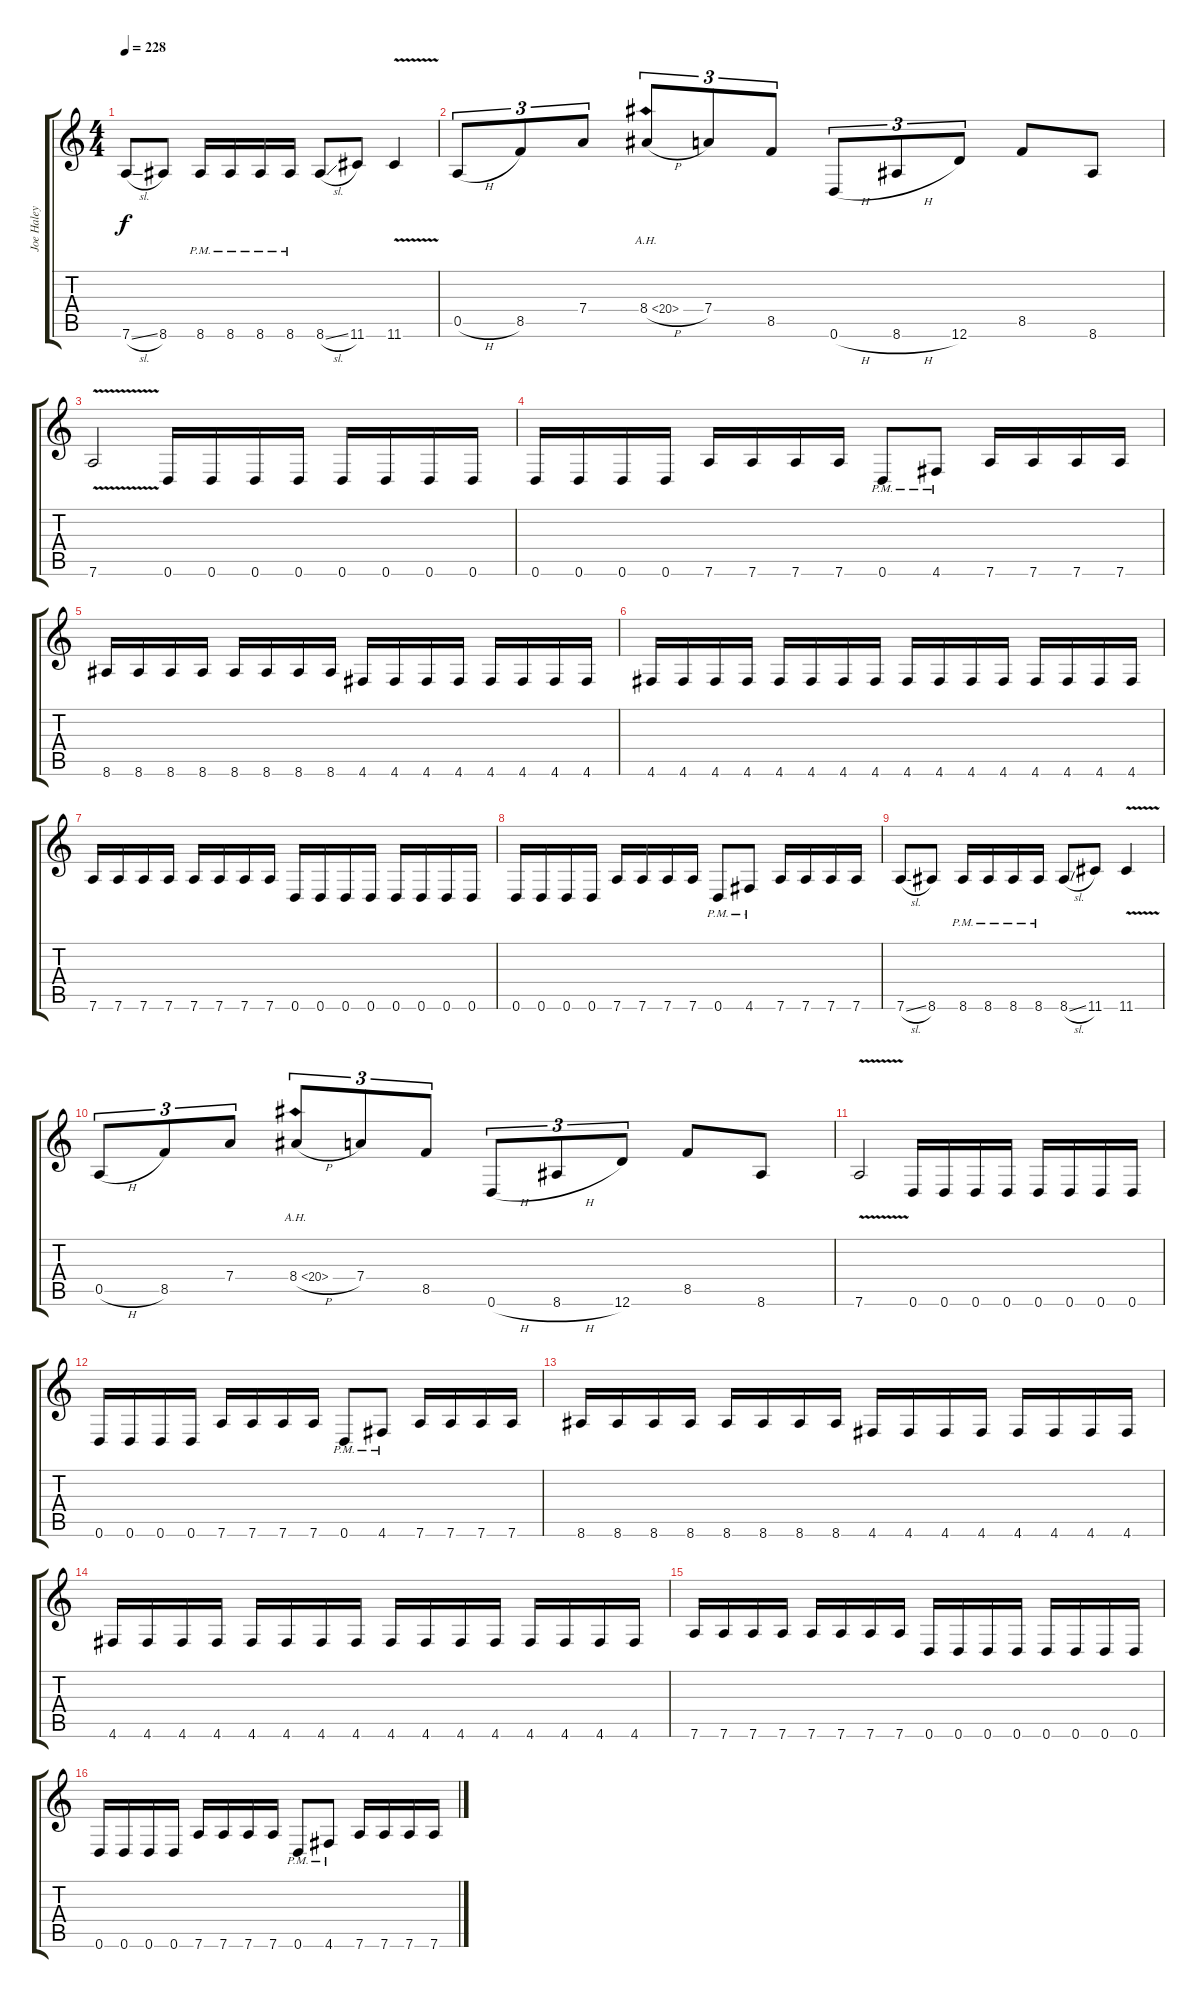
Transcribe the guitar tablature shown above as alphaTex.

\track ("Joe Haley" "Joe Haley") {instrument distortionguitar}
\staff {score tabs}
\tuning (E4 B3 G3 D3 A2 D2) {hide}
\ts (4 4)
\tempo 228
\clef g2
\ks c
7.6{sl}.8{dy f} 8.6.8 8.6{pm}.16 8.6{pm}.16 8.6{pm}.16 8.6{pm}.16 8.6{sl}.8 11.6.8 11.6{v}.4 |
0.5{h}.8{tu (3 2)} 8.5.8{tu (3 2)} 7.4.8{tu (3 2)} 8.4{ah 12 h}.8{tu (3 2)} 7.4.8{tu (3 2)} 8.5.8{tu (3 2)} 0.6{h}.8{tu (3 2)} 8.6{h}.8{tu (3 2)} 12.6.8{tu (3 2)} 8.5.8 8.6.8 |
7.6{v}.2 0.6.16 0.6.16 0.6.16 0.6.16 0.6.16 0.6.16 0.6.16 0.6.16 |
0.6.16 0.6.16 0.6.16 0.6.16 7.6.16 7.6.16 7.6.16 7.6.16 0.6{pm}.8 4.6{pm}.8 7.6.16 7.6.16 7.6.16 7.6.16 |
8.6.16 8.6.16 8.6.16 8.6.16 8.6.16 8.6.16 8.6.16 8.6.16 4.6.16 4.6.16 4.6.16 4.6.16 4.6.16 4.6.16 4.6.16 4.6.16 |
4.6.16 4.6.16 4.6.16 4.6.16 4.6.16 4.6.16 4.6.16 4.6.16 4.6.16 4.6.16 4.6.16 4.6.16 4.6.16 4.6.16 4.6.16 4.6.16 |
7.6.16 7.6.16 7.6.16 7.6.16 7.6.16 7.6.16 7.6.16 7.6.16 0.6.16 0.6.16 0.6.16 0.6.16 0.6.16 0.6.16 0.6.16 0.6.16 |
0.6.16 0.6.16 0.6.16 0.6.16 7.6.16 7.6.16 7.6.16 7.6.16 0.6{pm}.8 4.6{pm}.8 7.6.16 7.6.16 7.6.16 7.6.16 |
7.6{sl}.8 8.6.8 8.6{pm}.16 8.6{pm}.16 8.6{pm}.16 8.6{pm}.16 8.6{sl}.8 11.6.8 11.6{v}.4 |
0.5{h}.8{tu (3 2)} 8.5.8{tu (3 2)} 7.4.8{tu (3 2)} 8.4{ah 12 h}.8{tu (3 2)} 7.4.8{tu (3 2)} 8.5.8{tu (3 2)} 0.6{h}.8{tu (3 2)} 8.6{h}.8{tu (3 2)} 12.6.8{tu (3 2)} 8.5.8 8.6.8 |
7.6{v}.2 0.6.16 0.6.16 0.6.16 0.6.16 0.6.16 0.6.16 0.6.16 0.6.16 |
0.6.16 0.6.16 0.6.16 0.6.16 7.6.16 7.6.16 7.6.16 7.6.16 0.6{pm}.8 4.6{pm}.8 7.6.16 7.6.16 7.6.16 7.6.16 |
8.6.16 8.6.16 8.6.16 8.6.16 8.6.16 8.6.16 8.6.16 8.6.16 4.6.16 4.6.16 4.6.16 4.6.16 4.6.16 4.6.16 4.6.16 4.6.16 |
4.6.16 4.6.16 4.6.16 4.6.16 4.6.16 4.6.16 4.6.16 4.6.16 4.6.16 4.6.16 4.6.16 4.6.16 4.6.16 4.6.16 4.6.16 4.6.16 |
7.6.16 7.6.16 7.6.16 7.6.16 7.6.16 7.6.16 7.6.16 7.6.16 0.6.16 0.6.16 0.6.16 0.6.16 0.6.16 0.6.16 0.6.16 0.6.16 |
0.6.16 0.6.16 0.6.16 0.6.16 7.6.16 7.6.16 7.6.16 7.6.16 0.6{pm}.8 4.6{pm}.8 7.6.16 7.6.16 7.6.16 7.6.16
